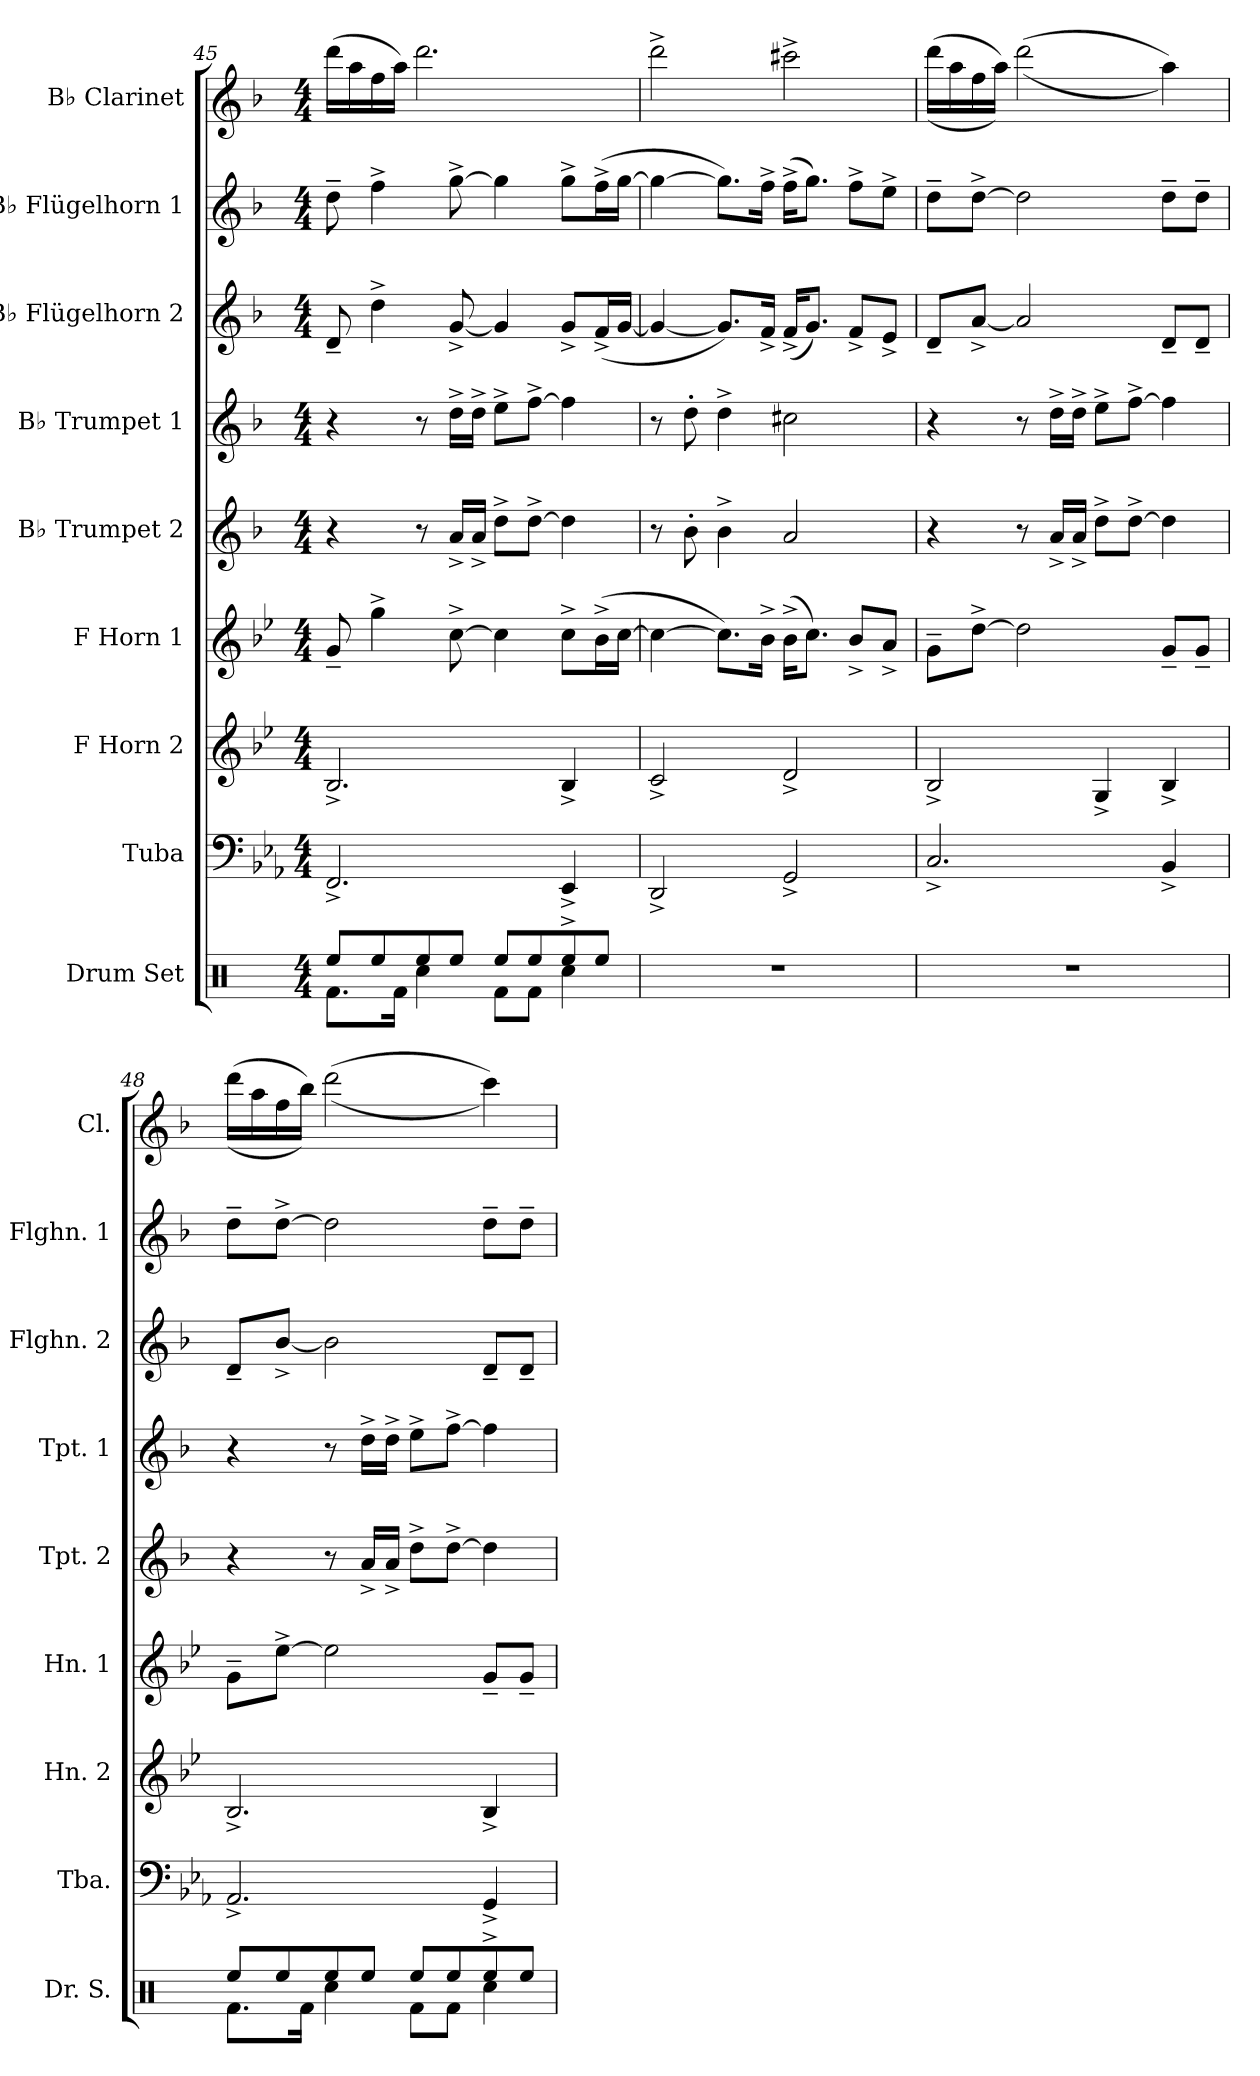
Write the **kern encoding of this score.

**kern	**kern	**kern	**kern	**kern	**kern	**kern	**kern	**kern
*part9	*part8	*part7	*part6	*part5	*part4	*part3	*part2	*part1
*staff9	*staff8	*staff7	*staff6	*staff5	*staff4	*staff3	*staff2	*staff1
*I"Drum Set	*I"Tuba	*I"F Horn 2	*I"F Horn 1	*I"B♭ Trumpet 2	*I"B♭ Trumpet 1	*I"B♭ Flügelhorn 2	*I"B♭ Flügelhorn 1	*I"B♭ Clarinet
*I'Dr. S.	*I'Tba.	*I'Hn. 2	*I'Hn. 1	*I'Tpt. 2	*I'Tpt. 1	*I'Flghn. 2	*I'Flghn. 1	*I'Cl.
*clefX	*clefF4	*clefG2	*clefG2	*clefG2	*clefG2	*clefG2	*clefG2	*clefG2
*	*	*ITrd4c7	*ITrd4c7	*ITrd1c2	*ITrd1c2	*ITrd1c2	*ITrd1c2	*ITrd1c2
*k[]	*k[b-e-a-]	*k[b-e-a-]	*k[b-e-a-]	*k[b-e-a-]	*k[b-e-a-]	*k[b-e-a-]	*k[b-e-a-]	*k[b-e-a-]
*M4/4	*M4/4	*M4/4	*M4/4	*M4/4	*M4/4	*M4/4	*M4/4	*M4/4
=45	=45	=45	=45	=45	=45	=45	=45	=45
*^	*	*	*	*	*	*	*	*
8Ree/L	8.Rf\L	2.FF^/	2.E-^/	8c~/	4r	4r	8c~/	8cc~\	(16ccc\LL
.	.	.	.	.	.	.	.	.	16gg\
8Ree/	.	.	.	4cc^\	.	.	4cc^\	4ee-^\	16ee-\
.	16Rf\Jk	.	.	.	.	.	.	.	16gg\JJ)
8Ree/	4Rcc\	.	.	.	8r	8r	.	.	2.ccc\
8Ree/J	.	.	.	[8f^\	16g^/LL	16cc^\LL	[8f^/	[8ff^\	.
.	.	.	.	.	16g^/JJ	16cc^\JJ	.	.	.
8Ree/L	8Rf\L	.	.	4f\]	8cc^\L	8dd^\L	4f/]	4ff\]	.
8Ree/	8Rf\J	.	.	.	[8cc^\J	[8ee-^\J	.	.	.
8Ree^/	4Rcc\	4EE-^/	4E-^/	8f^\L	4cc\]	4ee-\]	8f^/L	8ff^\L	.
8Ree/J	.	.	.	(16e-^\L	.	.	(16e-^/L	(16ee-^\L	.
.	.	.	.	[16f\JJ	.	.	[16f/JJ	[16ff\JJ	.
*v	*v	*	*	*	*	*	*	*	*
=46	=46	=46	=46	=46	=46	=46	=46	=46
1r	2DD^/	2F^/	4f\_	8r	8r	4f/_	4ff\_	2ccc^\
.	.	.	.	8a-'\	8cc'\	.	.	.
.	.	.	8.f\L])	4a-^\	4cc^\	8.f/L])	8.ff\L])	.
.	.	.	16e-^\Jk	.	.	16e-^/Jk	16ee-^\Jk	.
.	2GG^/	2G^/	(16e-^\KL	2g/	2bn\	(16e-^/KL	(16ee-^\KL	2bbn^\
.	.	.	8.f\J)	.	.	8.f/J)	8.ff\J)	.
.	.	.	8e-^/L	.	.	8e-^/L	8ee-^\L	.
.	.	.	8d^/J	.	.	8d^/J	8dd^\J	.
=47	=47	=47	=47	=47	=47	=47	=47	=47
1r	2.C^/	2E-^/	8c~\L	4r	4r	8c~/L	8cc~\L	((16ccc\LL
.	.	.	.	.	.	.	.	16gg\
.	.	.	[8g^\J	.	.	[8g^/J	[8cc^\J	16ee-\
.	.	.	.	.	.	.	.	16gg\JJ))
.	.	.	2g\]	8r	8r	2g/]	2cc\]	((2ccc\
.	.	.	.	16g^/LL	16cc^\LL	.	.	.
.	.	.	.	16g^/JJ	16cc^\JJ	.	.	.
.	.	4C^/	.	8cc^\L	8dd^\L	.	.	.
.	.	.	.	[8cc^\J	[8ee-^\J	.	.	.
.	4BB-^/	4E-^/	8c~/L	4cc\]	4ee-\]	8c~/L	8cc~\L	4gg\))
.	.	.	8c~/J	.	.	8c~/J	8cc~\J	.
=48	=48	=48	=48	=48	=48	=48	=48	=48
*^	*	*	*	*	*	*	*	*
8Ree/L	8.Rf\L	2.AA-^/	2.E-^/	8c~\L	4r	4r	8c~/L	8cc~\L	((16ccc\LL
.	.	.	.	.	.	.	.	.	16gg\
8Ree/	.	.	.	[8a-^\J	.	.	[8a-^/J	[8cc^\J	16ee-\
.	16Rf\Jk	.	.	.	.	.	.	.	16aa-\JJ))
8Ree/	4Rcc\	.	.	2a-\]	8r	8r	2a-\]	2cc\]	((2ccc\
8Ree/J	.	.	.	.	16g^/LL	16cc^\LL	.	.	.
.	.	.	.	.	16g^/JJ	16cc^\JJ	.	.	.
8Ree/L	8Rf\L	.	.	.	8cc^\L	8dd^\L	.	.	.
8Ree/	8Rf\J	.	.	.	[8cc^\J	[8ee-^\J	.	.	.
8Ree^/	4Rcc\	4GG^/	4E-^/	8c~/L	4cc\]	4ee-\]	8c~/L	8cc~\L	4bb-\))
8Ree/J	.	.	.	8c~/J	.	.	8c~/J	8cc~\J	.
*v	*v	*	*	*	*	*	*	*	*
=	=	=	=	=	=	=	=	=
*-	*-	*-	*-	*-	*-	*-	*-	*-
